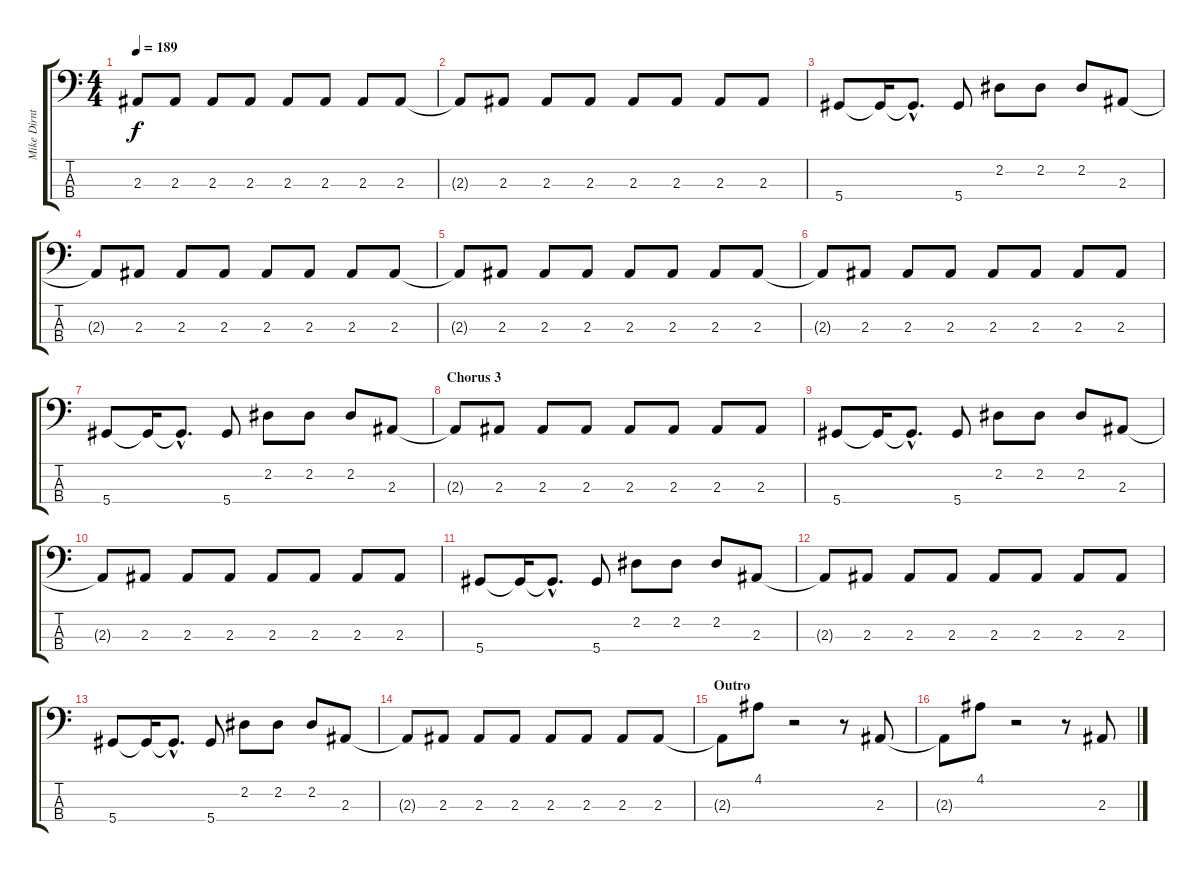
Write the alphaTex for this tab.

\track ("Mike Dirnt" "Mike Dirnt") {instrument electricbasspick}
\staff {score tabs}
\tuning (Gb2 Db2 Ab1 Eb1) {hide}
\ts (4 4)
\tempo 189
\clef f4
\ks c
2.3{t}.8{dy f} 2.3.8 2.3.8 2.3.8 2.3.8 2.3.8 2.3.8 2.3.8 |
2.3{t}.8 2.3.8 2.3.8 2.3.8 2.3.8 2.3.8 2.3.8 2.3.8 |
5.4.8 5.4{t}.16 5.4{hac t}.8{d} 5.4.8 2.2.8 2.2.8 2.2.8 2.3.8 |
2.3{t}.8 2.3.8 2.3.8 2.3.8 2.3.8 2.3.8 2.3.8 2.3.8 |
2.3{t}.8 2.3.8 2.3.8 2.3.8 2.3.8 2.3.8 2.3.8 2.3.8 |
2.3{t}.8 2.3.8 2.3.8 2.3.8 2.3.8 2.3.8 2.3.8 2.3.8 |
5.4.8 5.4{t}.16 5.4{hac t}.8{d} 5.4.8 2.2.8 2.2.8 2.2.8 2.3.8 |
\section ("" "Chorus 3")
2.3{t}.8 2.3.8 2.3.8 2.3.8 2.3.8 2.3.8 2.3.8 2.3.8 |
5.4.8 5.4{t}.16 5.4{hac t}.8{d} 5.4.8 2.2.8 2.2.8 2.2.8 2.3.8 |
2.3{t}.8 2.3.8 2.3.8 2.3.8 2.3.8 2.3.8 2.3.8 2.3.8 |
5.4.8 5.4{t}.16 5.4{hac t}.8{d} 5.4.8 2.2.8 2.2.8 2.2.8 2.3.8 |
2.3{t}.8 2.3.8 2.3.8 2.3.8 2.3.8 2.3.8 2.3.8 2.3.8 |
5.4.8 5.4{t}.16 5.4{hac t}.8{d} 5.4.8 2.2.8 2.2.8 2.2.8 2.3.8 |
2.3{t}.8 2.3.8 2.3.8 2.3.8 2.3.8 2.3.8 2.3.8 2.3.8 |
\section ("" "Outro")
2.3{t}.8 4.1.8 r.2 r.8 2.3.8 |
2.3{t}.8 4.1.8 r.2 r.8 2.3.8
